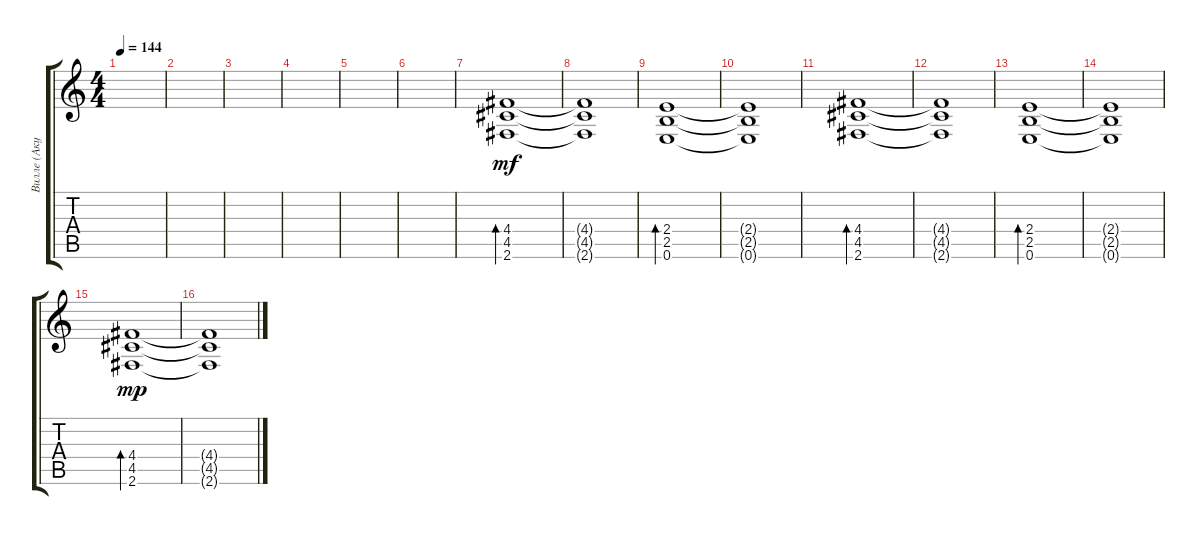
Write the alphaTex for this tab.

\track ("Вилле (Акустика)" "Вилле (Аку") {instrument acousticguitarsteel}
\staff {score tabs}
\tuning (E4 B3 G3 D3 A2 E2) {hide}
\ts (4 4)
\tempo 144
\clef g2
\ks c
|
|
|
|
|
|
(4.4 4.5 2.6).1{bd 480 dy mf} |
(4.4{t} 4.5{t} 2.6{t}).1 |
(2.4 2.5 0.6).1{bd 480} |
(2.4{t} 2.5{t} 0.6{t}).1 |
(4.4 4.5 2.6).1{bd 480} |
(4.4{t} 4.5{t} 2.6{t}).1 |
(2.4 2.5 0.6).1{bd 480} |
(2.4{t} 2.5{t} 0.6{t}).1 |
(4.4 4.5 2.6).1{bd 480 dy mp} |
(4.4{t} 4.5{t} 2.6{t}).1
